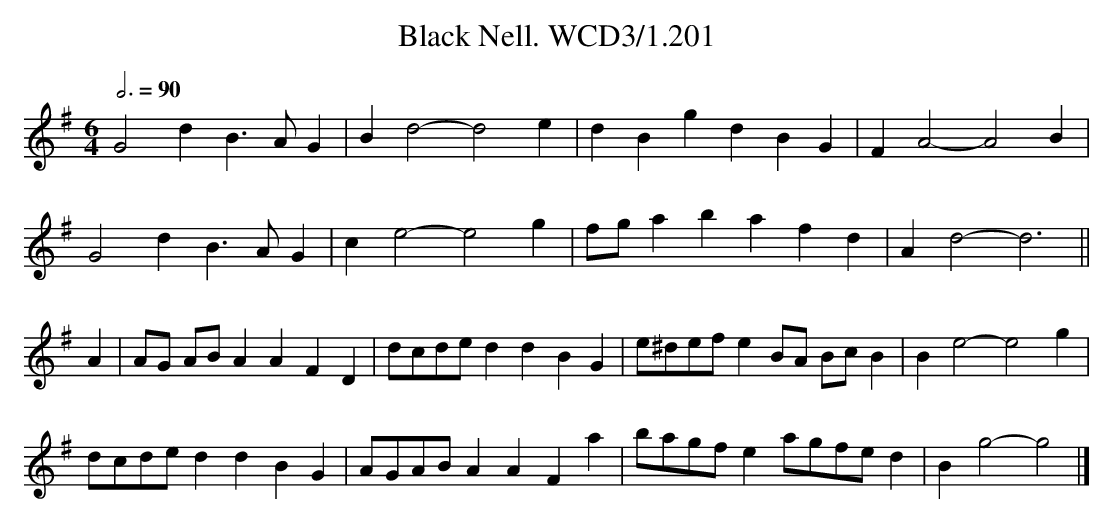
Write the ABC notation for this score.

X:1
T:Black Nell. WCD3/1.201
M:6/4
L:1/8
Q:3/4=90
K:G
G4d2 B3AG2|B2d4- d4e2|d2B2g2 d2B2G2|F2 A4- A4B2|
G4d2 B3AG2|c2e4- e4g2|fga2b2 a2f2d2|A2d4- d6||
A2|AG ABA2 A2F2D2|dcded2 d2B2G2|e^defe2 BA BcB2|B2e4- e4g2|
dcded2 d2B2G2|AGABA2 A2F2a2|bagfe2 agfed2|B2g4- g4|]
